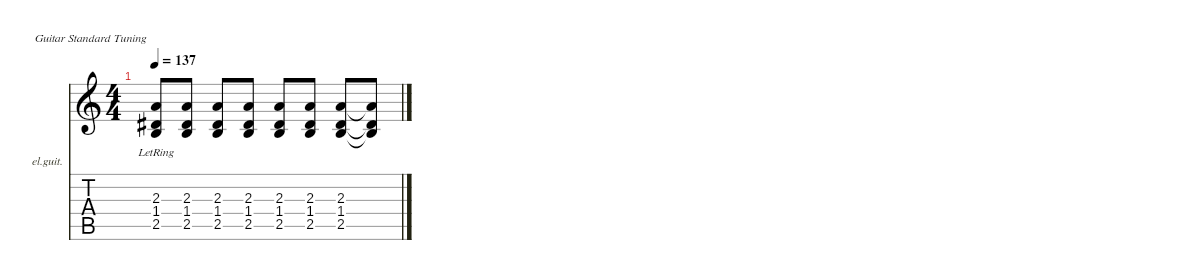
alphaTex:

\defaultSystemsLayout 4
\hideDynamics
\bracketExtendMode nobrackets
\firstSystemTrackNameOrientation horizontal
\otherSystemsTrackNameOrientation horizontal
\track ("Гитара" "el.guit.") {instrument electricguitarmuted}
\staff {score tabs}
\tuning (E4 B3 G3 D3 A2 E2)
\ts (4 4)
\tempo 137
\clef g2
\ks c
(2.3 1.4{acc #} 2.5{lr}).8{dy f beam Up} (2.3 1.4{acc #} 2.5).8{beam Up} (2.3 1.4{acc #} 2.5).8{beam Up} (2.3 1.4{acc #} 2.5).8{beam Up} (2.3 1.4{acc #} 2.5).8{beam Up} (2.3 1.4{acc #} 2.5).8{beam Up} (2.3 1.4{acc #} 2.5).8{beam Up} (2.3{t} 1.4{t acc #} 2.5{t}).8{beam Up}
